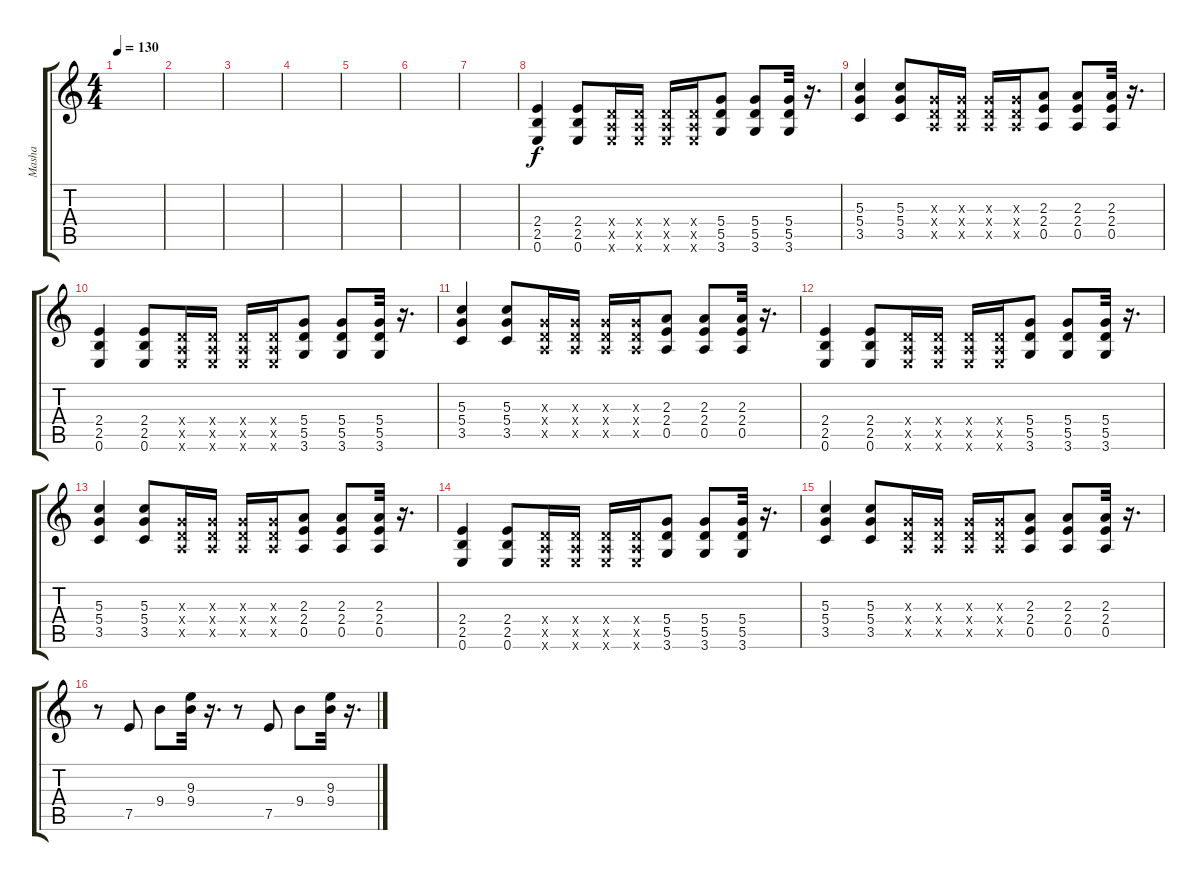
\track ("Masha" "Masha") {instrument overdrivenguitar}
\staff {score tabs}
\tuning (E4 B3 G3 D3 A2 E2) {hide}
\ts (4 4)
\tempo 130
\clef g2
\ks c
|
|
|
|
|
|
|
(2.4 2.5 0.6).4 (2.4 2.5 0.6).8 (0.4{x} 0.5{x} 0.6{x}).16 (0.4{x} 0.5{x} 0.6{x}).16 (0.4{x} 0.5{x} 0.6{x}).16 (0.4{x} 0.5{x} 0.6{x}).16 (5.4 5.5 3.6).8 (5.4 5.5 3.6).8 (5.4 5.5 3.6).32 r.16{d} |
(5.3 5.4 3.5).4 (5.3 5.4 3.5).8 (0.3{x} 0.4{x} 0.5{x}).16 (0.3{x} 0.4{x} 0.5{x}).16 (0.3{x} 0.4{x} 0.5{x}).16 (0.3{x} 0.4{x} 0.5{x}).16 (2.3 2.4 0.5).8 (2.3 2.4 0.5).8 (2.3 2.4 0.5).32 r.16{d} |
(2.4 2.5 0.6).4 (2.4 2.5 0.6).8 (0.4{x} 0.5{x} 0.6{x}).16 (0.4{x} 0.5{x} 0.6{x}).16 (0.4{x} 0.5{x} 0.6{x}).16 (0.4{x} 0.5{x} 0.6{x}).16 (5.4 5.5 3.6).8 (5.4 5.5 3.6).8 (5.4 5.5 3.6).32 r.16{d} |
(5.3 5.4 3.5).4 (5.3 5.4 3.5).8 (0.3{x} 0.4{x} 0.5{x}).16 (0.3{x} 0.4{x} 0.5{x}).16 (0.3{x} 0.4{x} 0.5{x}).16 (0.3{x} 0.4{x} 0.5{x}).16 (2.3 2.4 0.5).8 (2.3 2.4 0.5).8 (2.3 2.4 0.5).32 r.16{d} |
(2.4 2.5 0.6).4 (2.4 2.5 0.6).8 (0.4{x} 0.5{x} 0.6{x}).16 (0.4{x} 0.5{x} 0.6{x}).16 (0.4{x} 0.5{x} 0.6{x}).16 (0.4{x} 0.5{x} 0.6{x}).16 (5.4 5.5 3.6).8 (5.4 5.5 3.6).8 (5.4 5.5 3.6).32 r.16{d} |
(5.3 5.4 3.5).4 (5.3 5.4 3.5).8 (0.3{x} 0.4{x} 0.5{x}).16 (0.3{x} 0.4{x} 0.5{x}).16 (0.3{x} 0.4{x} 0.5{x}).16 (0.3{x} 0.4{x} 0.5{x}).16 (2.3 2.4 0.5).8 (2.3 2.4 0.5).8 (2.3 2.4 0.5).32 r.16{d} |
(2.4 2.5 0.6).4 (2.4 2.5 0.6).8 (0.4{x} 0.5{x} 0.6{x}).16 (0.4{x} 0.5{x} 0.6{x}).16 (0.4{x} 0.5{x} 0.6{x}).16 (0.4{x} 0.5{x} 0.6{x}).16 (5.4 5.5 3.6).8 (5.4 5.5 3.6).8 (5.4 5.5 3.6).32 r.16{d} |
(5.3 5.4 3.5).4 (5.3 5.4 3.5).8 (0.3{x} 0.4{x} 0.5{x}).16 (0.3{x} 0.4{x} 0.5{x}).16 (0.3{x} 0.4{x} 0.5{x}).16 (0.3{x} 0.4{x} 0.5{x}).16 (2.3 2.4 0.5).8 (2.3 2.4 0.5).8 (2.3 2.4 0.5).32 r.16{d} |
r.8 7.5.8 9.4.8 (9.3 9.4).32 r.16{d} r.8 7.5.8 9.4.8 (9.3 9.4).32 r.16{d}
